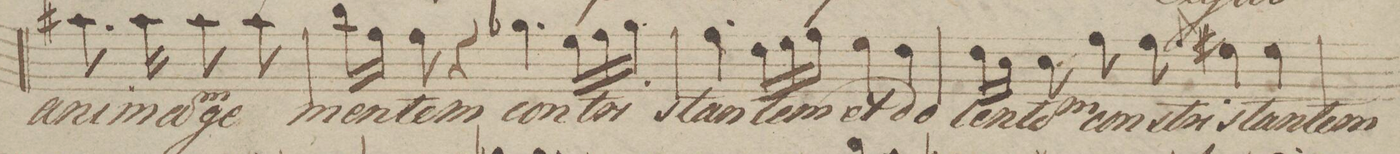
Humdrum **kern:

**kern	**text	**dynam
*I"Cant.	*	*
*clefC1	*	*
*k[b-]	*	*
*met(c)	*	*
*M4/4	*	*
8.ff#X\	a-	.
16ff#\	-ni-	.
8ff#\	-mam	.
8ff#\	ge-	.
=36	=36	=36
16gg\LL	-men-	.
16dd\JJ	.	.
8dd\	-tem	.
4r	.	.
4.ee-X\	con-	.
*Xtuplet	*	*
24cc\LL	-tri-	.
24dd\	.	.
24ee-\JJ	.	.
=37	=37	=37
4.dd\	-stan-	.
24b-\LL	-tem	.
24cc\	.	.
24dd\JJ	.	.
4cc\	et	.
4b-\	do-	.
=38	=38	=38
16b-\LL	-len-	.
16a\JJ	.	.
8a\	-tem	.
8dd\	con-	.
8dd\	-tri-	.
8qqdd/	.	.
4cc#X\	-stan-	.
4cc#\	-tem	.
=39	=39	=39
*-	*-	*-
